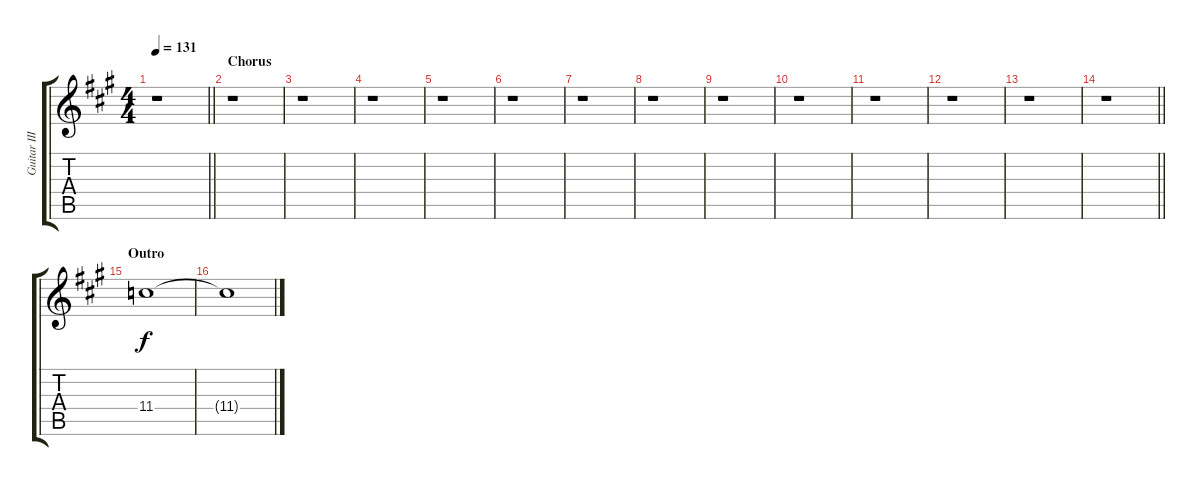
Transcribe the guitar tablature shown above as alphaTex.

\track ("Guitar III (melody left)" "Guitar III") {instrument distortionguitar}
\staff {score tabs}
\tuning (Eb4 Bb3 Gb3 Db3 Ab2 Eb2) {hide}
\ts (4 4)
\tempo 131
\clef g2
\barLineRight lightlight
\ks f#minor
r.1{dy f} |
\section ("" "Chorus")
r.1 |
r.1 |
r.1 |
r.1 |
r.1 |
r.1 |
r.1 |
r.1 |
r.1 |
r.1 |
r.1 |
r.1 |
\barLineRight lightlight
r.1 |
\section ("" "Outro")
11.4.1 |
11.4{t}.1
